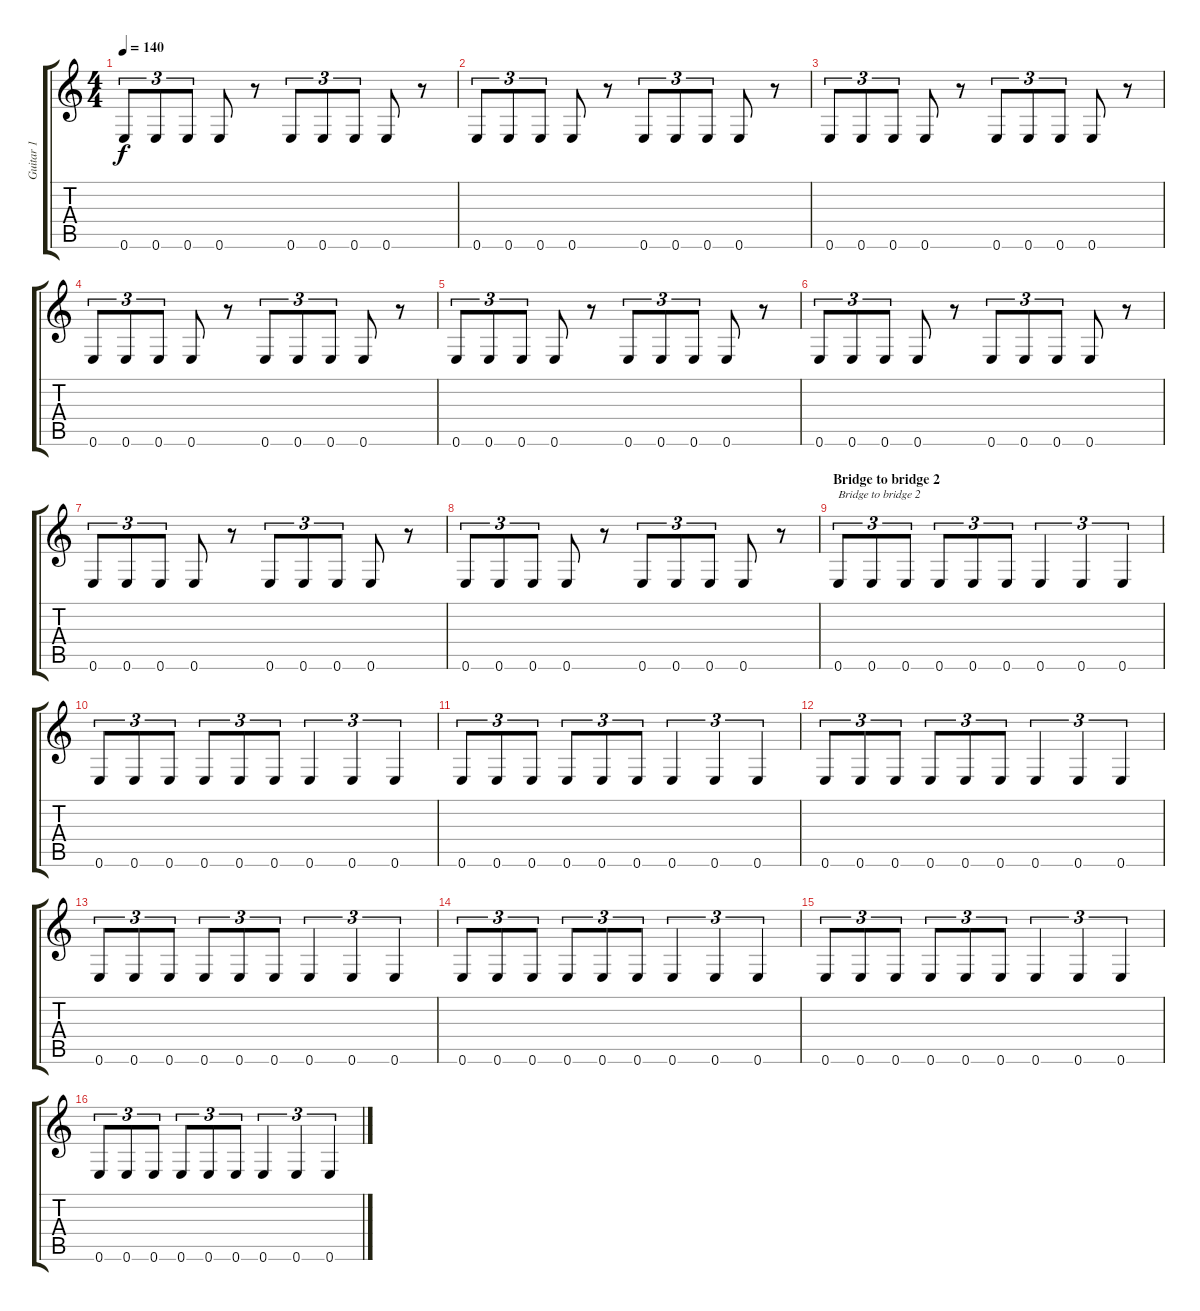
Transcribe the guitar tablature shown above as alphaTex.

\track ("Guitar 1" "Guitar 1") {instrument overdrivenguitar}
\staff {score tabs}
\tuning (E4 B3 G3 D3 A2 E2) {hide}
\ts (4 4)
\tempo 140
\clef g2
\ks c
0.6.8{tu (3 2) dy f} 0.6.8{tu (3 2)} 0.6.8{tu (3 2)} 0.6.8 r.8 0.6.8{tu (3 2)} 0.6.8{tu (3 2)} 0.6.8{tu (3 2)} 0.6.8 r.8 |
0.6.8{tu (3 2)} 0.6.8{tu (3 2)} 0.6.8{tu (3 2)} 0.6.8 r.8 0.6.8{tu (3 2)} 0.6.8{tu (3 2)} 0.6.8{tu (3 2)} 0.6.8 r.8 |
0.6.8{tu (3 2)} 0.6.8{tu (3 2)} 0.6.8{tu (3 2)} 0.6.8 r.8 0.6.8{tu (3 2)} 0.6.8{tu (3 2)} 0.6.8{tu (3 2)} 0.6.8 r.8 |
0.6.8{tu (3 2)} 0.6.8{tu (3 2)} 0.6.8{tu (3 2)} 0.6.8 r.8 0.6.8{tu (3 2)} 0.6.8{tu (3 2)} 0.6.8{tu (3 2)} 0.6.8 r.8 |
0.6.8{tu (3 2)} 0.6.8{tu (3 2)} 0.6.8{tu (3 2)} 0.6.8 r.8 0.6.8{tu (3 2)} 0.6.8{tu (3 2)} 0.6.8{tu (3 2)} 0.6.8 r.8 |
0.6.8{tu (3 2)} 0.6.8{tu (3 2)} 0.6.8{tu (3 2)} 0.6.8 r.8 0.6.8{tu (3 2)} 0.6.8{tu (3 2)} 0.6.8{tu (3 2)} 0.6.8 r.8 |
0.6.8{tu (3 2)} 0.6.8{tu (3 2)} 0.6.8{tu (3 2)} 0.6.8 r.8 0.6.8{tu (3 2)} 0.6.8{tu (3 2)} 0.6.8{tu (3 2)} 0.6.8 r.8 |
0.6.8{tu (3 2)} 0.6.8{tu (3 2)} 0.6.8{tu (3 2)} 0.6.8 r.8 0.6.8{tu (3 2)} 0.6.8{tu (3 2)} 0.6.8{tu (3 2)} 0.6.8 r.8 |
\section ("" "Bridge to bridge 2")
0.6.8{tu (3 2) txt "Bridge to bridge 2"} 0.6.8{tu (3 2)} 0.6.8{tu (3 2)} 0.6.8{tu (3 2)} 0.6.8{tu (3 2)} 0.6.8{tu (3 2)} 0.6.4{tu (3 2)} 0.6.4{tu (3 2)} 0.6.4{tu (3 2)} |
0.6.8{tu (3 2)} 0.6.8{tu (3 2)} 0.6.8{tu (3 2)} 0.6.8{tu (3 2)} 0.6.8{tu (3 2)} 0.6.8{tu (3 2)} 0.6.4{tu (3 2)} 0.6.4{tu (3 2)} 0.6.4{tu (3 2)} |
0.6.8{tu (3 2)} 0.6.8{tu (3 2)} 0.6.8{tu (3 2)} 0.6.8{tu (3 2)} 0.6.8{tu (3 2)} 0.6.8{tu (3 2)} 0.6.4{tu (3 2)} 0.6.4{tu (3 2)} 0.6.4{tu (3 2)} |
0.6.8{tu (3 2)} 0.6.8{tu (3 2)} 0.6.8{tu (3 2)} 0.6.8{tu (3 2)} 0.6.8{tu (3 2)} 0.6.8{tu (3 2)} 0.6.4{tu (3 2)} 0.6.4{tu (3 2)} 0.6.4{tu (3 2)} |
0.6.8{tu (3 2)} 0.6.8{tu (3 2)} 0.6.8{tu (3 2)} 0.6.8{tu (3 2)} 0.6.8{tu (3 2)} 0.6.8{tu (3 2)} 0.6.4{tu (3 2)} 0.6.4{tu (3 2)} 0.6.4{tu (3 2)} |
0.6.8{tu (3 2)} 0.6.8{tu (3 2)} 0.6.8{tu (3 2)} 0.6.8{tu (3 2)} 0.6.8{tu (3 2)} 0.6.8{tu (3 2)} 0.6.4{tu (3 2)} 0.6.4{tu (3 2)} 0.6.4{tu (3 2)} |
0.6.8{tu (3 2)} 0.6.8{tu (3 2)} 0.6.8{tu (3 2)} 0.6.8{tu (3 2)} 0.6.8{tu (3 2)} 0.6.8{tu (3 2)} 0.6.4{tu (3 2)} 0.6.4{tu (3 2)} 0.6.4{tu (3 2)} |
0.6.8{tu (3 2)} 0.6.8{tu (3 2)} 0.6.8{tu (3 2)} 0.6.8{tu (3 2)} 0.6.8{tu (3 2)} 0.6.8{tu (3 2)} 0.6.4{tu (3 2)} 0.6.4{tu (3 2)} 0.6.4{tu (3 2)}
